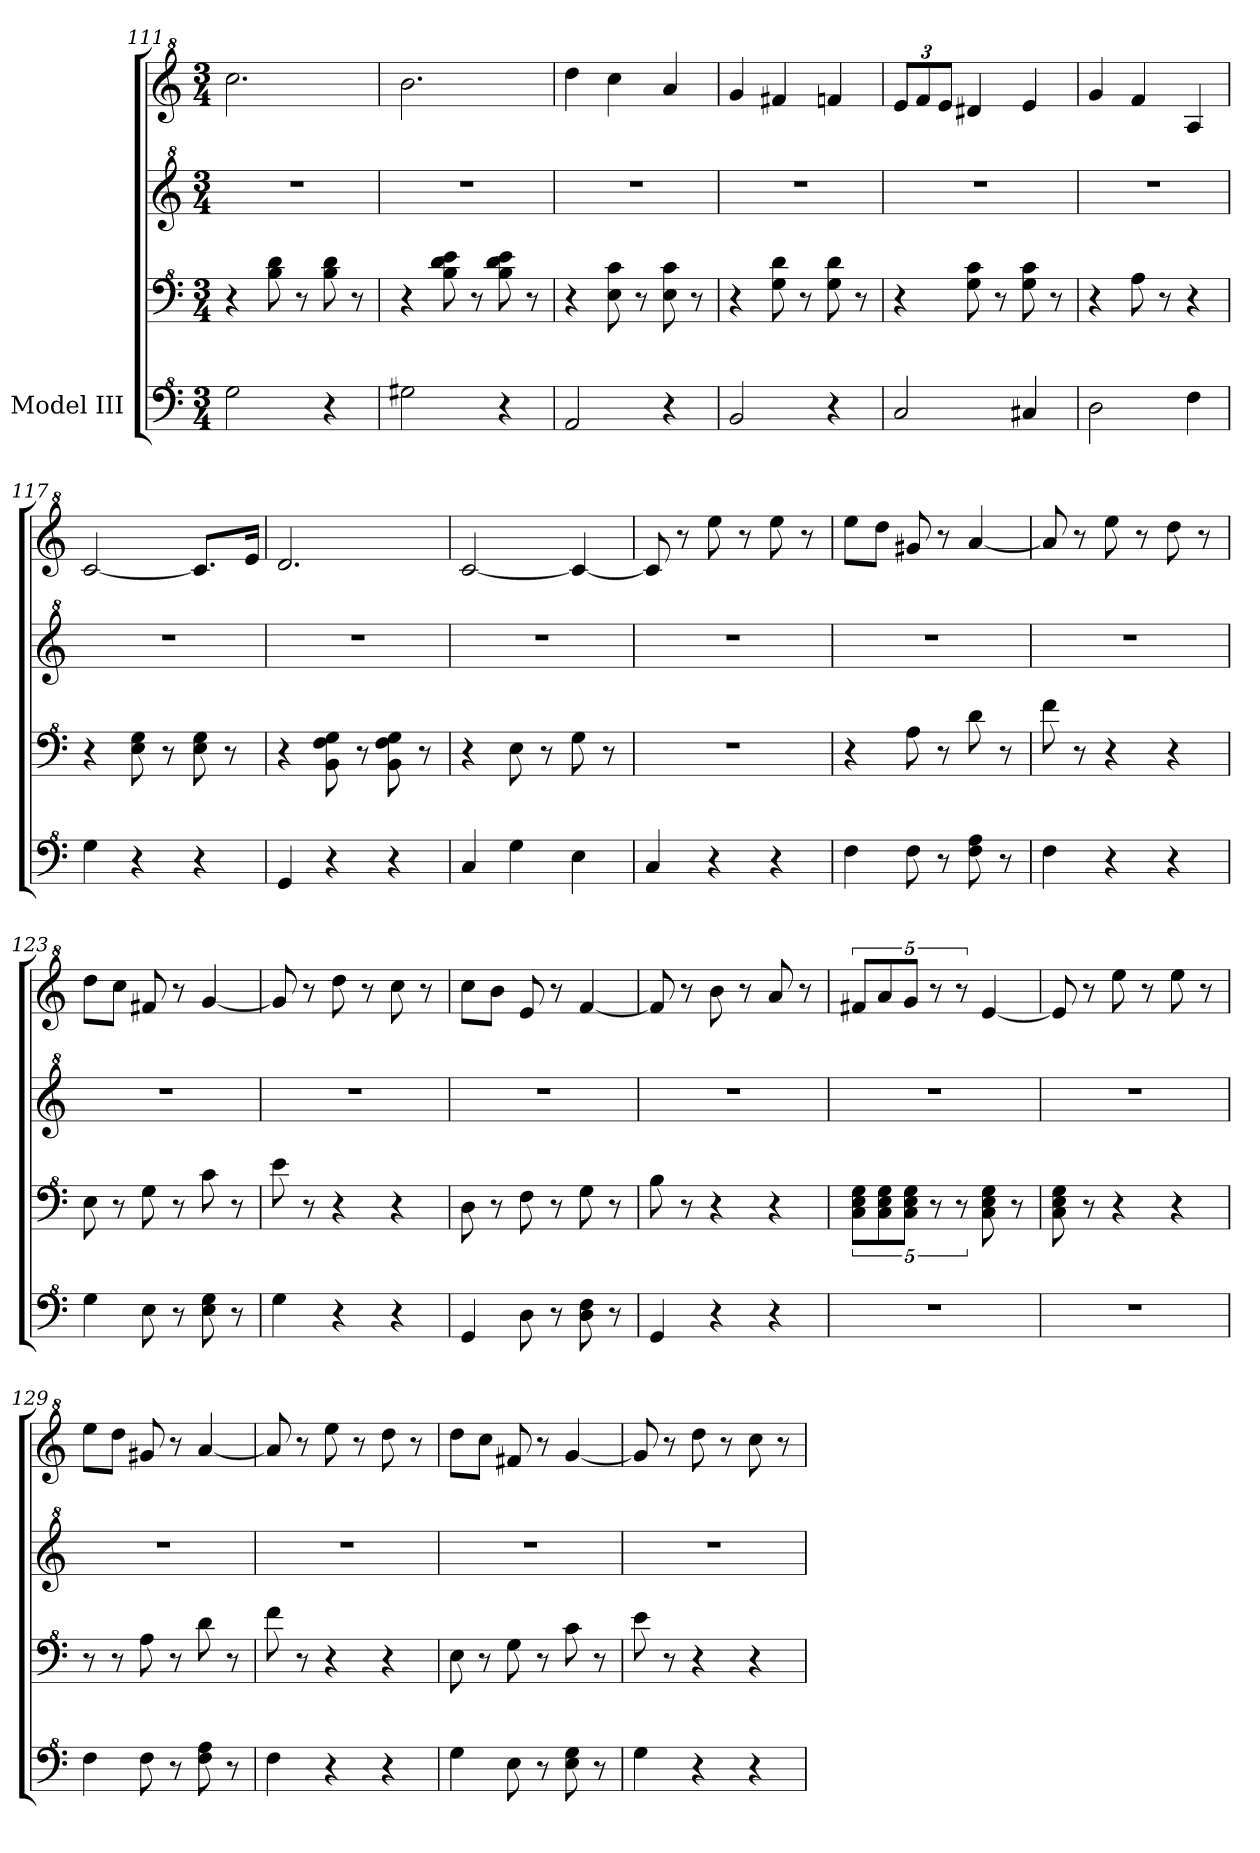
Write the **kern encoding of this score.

**kern	**kern	**kern	**kern
*part1	*part1	*part1	*part1
*staff4	*staff3	*staff2	*staff1
*I"Model III	*	*	*
*clefF^4	*clefF^4	*clefG^2	*clefG^2
*k[]	*k[]	*k[]	*k[]
*M3/4	*M3/4	*M3/4	*M3/4
=111	=111	=111	=111
2g\	4r	2.r	2.ccc\
.	8b\ 8dd\	.	.
.	8r	.	.
4r	8b\ 8dd\	.	.
.	8r	.	.
=112	=112	=112	=112
2g#X\	4r	2.r	2.bb\
.	8b\ 8dd\ 8ee\	.	.
.	8r	.	.
4r	8b\ 8dd\ 8ee\	.	.
.	8r	.	.
=113	=113	=113	=113
2A/	4r	2.r	4ddd\
.	8e\ 8cc\	.	4ccc\
.	8r	.	.
4r	8e\ 8cc\	.	4aa/
.	8r	.	.
!!LO:LB:g=z
=114	=114	=114	=114
2B/	4r	2.r	4gg/
.	8g\ 8dd\	.	4ff#X/
.	8r	.	.
4r	8g\ 8dd\	.	4ffn/
.	8r	.	.
=115	=115	=115	=115
*	*	*	*Xbrackettup
2c/	4r	2.r	12ee/L
.	.	.	12ff/
.	.	.	12ee/J
.	8g\ 8cc\	.	4dd#X/
.	8r	.	.
4c#X/	8g\ 8cc\	.	4ee/
.	8r	.	.
=116	=116	=116	=116
2d\	4r	2.r	4gg/
.	8a\	.	4ff/
.	8r	.	.
4f\	4r	.	4a/
=117	=117	=117	=117
*	*	*	*MM200
4g\	4r	2.r	[2cc/
4r	8e\ 8g\	.	.
.	8r	.	.
4r	8e\ 8g\	.	8.cc/L]
.	8r	.	.
.	.	.	16ee/Jk
=118	=118	=118	=118
*	*	*	*MM196
4G/	4r	2.r	2.dd/
4r	8B\ 8f\ 8g\	.	.
.	8r	.	.
4r	8B\ 8f\ 8g\	.	.
.	8r	.	.
=119	=119	=119	=119
*	*	*	*MM180
4c/	4r	2.r	[2cc/
4g\	8e\	.	.
.	8r	.	.
*	*	*	*MM144
4e\	8g\	.	4cc/_
.	8r	.	.
=120	=120	=120	=120
*	*	*	*MM112
4c/	2.r	2.r	8cc/]
.	.	.	8r
4r	.	.	8eee\
.	.	.	8r
*	*	*	*MM120
4r	.	.	8eee\
.	.	.	8r
!!LO:PB:g=z
=121	=121	=121	=121
*	*	*	*MM190
4f\	4r	2.r	8eee\L
.	.	.	8ddd\J
8f\	8a\	.	8gg#X/
8r	8r	.	8r
8f\ 8a\	8dd\	.	[4aa/
8r	8r	.	.
=122	=122	=122	=122
*	*	*	*MM160
4f\	8ff\	2.r	8aa/]
.	8r	.	8r
4r	4r	.	8eee\
.	.	.	8r
4r	4r	.	8ddd\
.	.	.	8r
=123	=123	=123	=123
*	*	*	*MM194
4g\	8e\	2.r	8ddd\L
.	8r	.	8ccc\J
8e\	8g\	.	8ff#X/
8r	8r	.	8r
8e\ 8g\	8cc\	.	[4gg/
8r	8r	.	.
=124	=124	=124	=124
4g\	8ee\	2.r	8gg/]
.	8r	.	8r
4r	4r	.	8ddd\
.	.	.	8r
4r	4r	.	8ccc\
.	.	.	8r
=125	=125	=125	=125
*	*	*	*MM200
4G/	8d\	2.r	8ccc\L
.	8r	.	8bb\J
8d\	8f\	.	8ee/
8r	8r	.	8r
8d\ 8f\	8g\	.	[4ff/
8r	8r	.	.
=126	=126	=126	=126
4G/	8b\	2.r	8ff/]
.	8r	.	8r
4r	4r	.	8bb\
.	.	.	8r
4r	4r	.	8aa/
.	.	.	8r
!!LO:LB:g=z
=127	=127	=127	=127
*	*	*	*brackettup
*	*	*	*MM208
2.r	10c\ 10e\ 10g\L	2.r	10ff#X/L
.	10c\ 10e\ 10g\	.	10aa/
.	10c\ 10e\ 10g\J	.	10gg/J
.	10r	.	10r
.	10r	.	10r
.	8c\ 8e\ 8g\	.	[4ee/
.	8r	.	.
=128	=128	=128	=128
2.r	8c\ 8e\ 8g\	2.r	8ee/]
.	8r	.	8r
.	4r	.	8eee\
.	.	.	8r
.	4r	.	8eee\
.	.	.	8r
=129	=129	=129	=129
4f\	8r	2.r	8eee\L
.	8r	.	8ddd\J
8f\	8a\	.	8gg#X/
8r	8r	.	8r
8f\ 8a\	8dd\	.	[4aa/
8r	8r	.	.
=130	=130	=130	=130
4f\	8ff\	2.r	8aa/]
.	8r	.	8r
4r	4r	.	8eee\
.	.	.	8r
4r	4r	.	8ddd\
.	.	.	8r
=131	=131	=131	=131
4g\	8e\	2.r	8ddd\L
.	8r	.	8ccc\J
8e\	8g\	.	8ff#X/
8r	8r	.	8r
8e\ 8g\	8cc\	.	[4gg/
8r	8r	.	.
=132	=132	=132	=132
4g\	8ee\	2.r	8gg/]
.	8r	.	8r
4r	4r	.	8ddd\
.	.	.	8r
4r	4r	.	8ccc\
.	.	.	8r
=	=	=	=
*-	*-	*-	*-
